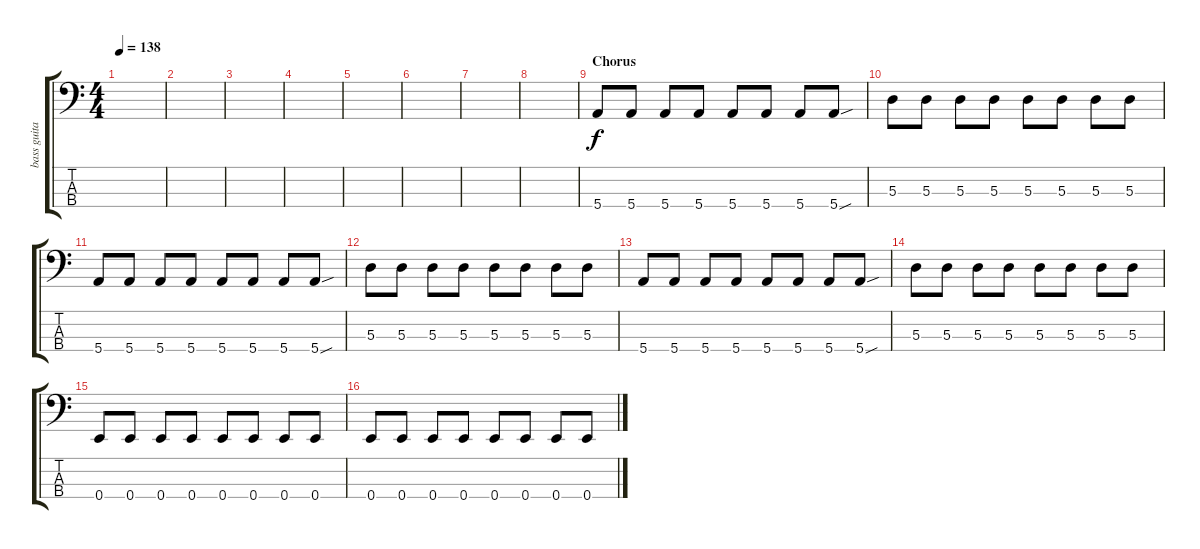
\track ("bass guitar - andi" "bass guita") {instrument electricbassfinger}
\staff {score tabs}
\tuning (G2 D2 A1 E1) {hide}
\ts (4 4)
\tempo 138
\clef f4
\ks c
|
|
|
|
|
|
|
|
\section ("" "Chorus")
5.4.8 5.4.8 5.4.8 5.4.8 5.4.8 5.4.8 5.4.8 5.4{sou}.8 |
5.3.8 5.3.8 5.3.8 5.3.8 5.3.8 5.3.8 5.3.8 5.3.8 |
5.4.8 5.4.8 5.4.8 5.4.8 5.4.8 5.4.8 5.4.8 5.4{sou}.8 |
5.3.8 5.3.8 5.3.8 5.3.8 5.3.8 5.3.8 5.3.8 5.3.8 |
5.4.8 5.4.8 5.4.8 5.4.8 5.4.8 5.4.8 5.4.8 5.4{sou}.8 |
5.3.8 5.3.8 5.3.8 5.3.8 5.3.8 5.3.8 5.3.8 5.3.8 |
0.4.8 0.4.8 0.4.8 0.4.8 0.4.8 0.4.8 0.4.8 0.4.8 |
0.4.8 0.4.8 0.4.8 0.4.8 0.4.8 0.4.8 0.4.8 0.4.8
